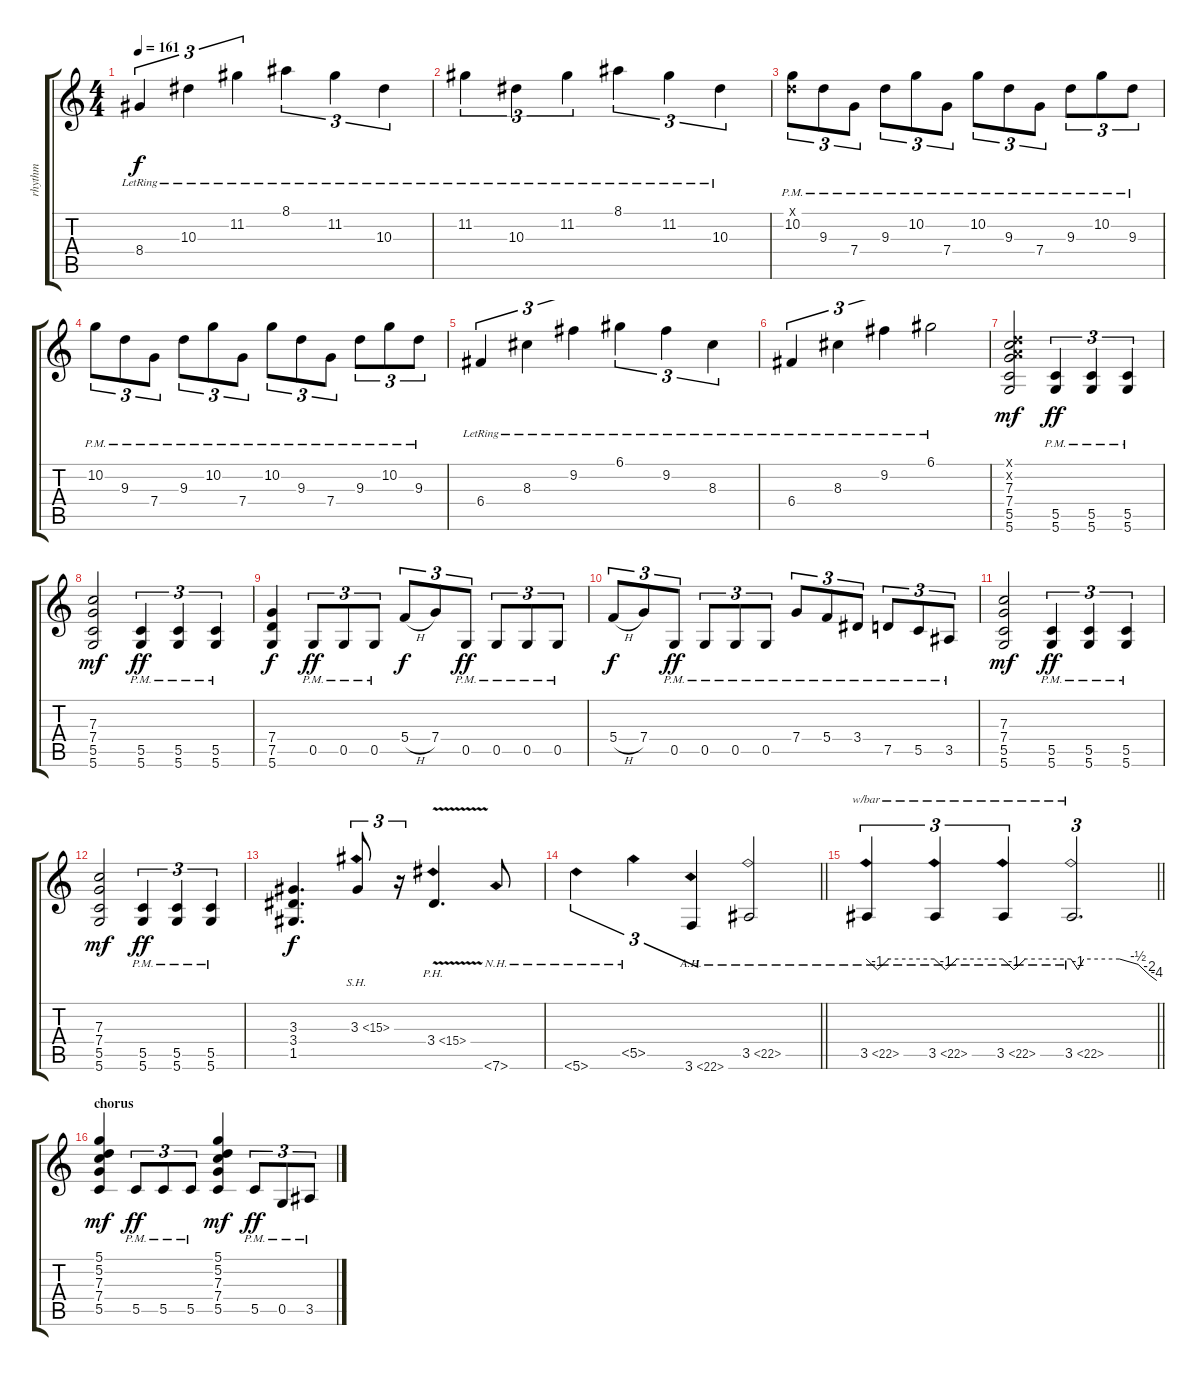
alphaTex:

\track ("rhythm" "rhythm") {instrument distortionguitar}
\staff {score tabs}
\tuning (D4 A3 F3 C3 G2 D2) {hide}
\ts (4 4)
\tempo 161
\clef g2
\ks c
8.4{lr}.4{tu (3 2) dy f} 10.3{lr}.4{tu (3 2)} 11.2{lr}.4{tu (3 2)} 8.1{lr}.4{tu (3 2)} 11.2{lr}.4{tu (3 2)} 10.3{lr}.4{tu (3 2)} |
11.2{lr}.4{tu (3 2)} 10.3{lr}.4{tu (3 2)} 11.2{lr}.4{tu (3 2)} 8.1{lr}.4{tu (3 2)} 11.2{lr}.4{tu (3 2)} 10.3{lr}.4{tu (3 2)} |
(0.1{x} 10.2{pm}).8{tu (3 2)} 9.3{pm}.8{tu (3 2)} 7.4{pm}.8{tu (3 2)} 9.3{pm}.8{tu (3 2)} 10.2{pm}.8{tu (3 2)} 7.4{pm}.8{tu (3 2)} 10.2{pm}.8{tu (3 2)} 9.3{pm}.8{tu (3 2)} 7.4{pm}.8{tu (3 2)} 9.3{pm}.8{tu (3 2)} 10.2{pm}.8{tu (3 2)} 9.3{pm}.8{tu (3 2)} |
10.2{pm}.8{tu (3 2)} 9.3{pm}.8{tu (3 2)} 7.4{pm}.8{tu (3 2)} 9.3{pm}.8{tu (3 2)} 10.2{pm}.8{tu (3 2)} 7.4{pm}.8{tu (3 2)} 10.2{pm}.8{tu (3 2)} 9.3{pm}.8{tu (3 2)} 7.4{pm}.8{tu (3 2)} 9.3{pm}.8{tu (3 2)} 10.2{pm}.8{tu (3 2)} 9.3{pm}.8{tu (3 2)} |
6.4{lr}.4{tu (3 2)} 8.3{lr}.4{tu (3 2)} 9.2{lr}.4{tu (3 2)} 6.1{lr}.4{tu (3 2)} 9.2{lr}.4{tu (3 2)} 8.3{lr}.4{tu (3 2)} |
6.4{lr}.4{tu (3 2)} 8.3{lr}.4{tu (3 2)} 9.2{lr}.4{tu (3 2)} 6.1{lr}.2 |
(0.1{x} 0.2{x} 7.3 7.4 5.5 5.6).2{dy mf} (5.5{pm} 5.6{pm}).4{tu (3 2) dy ff} (5.5{pm} 5.6{pm}).4{tu (3 2)} (5.5{pm} 5.6{pm}).4{tu (3 2)} |
(7.3 7.4 5.5 5.6).2{dy mf} (5.5{pm} 5.6{pm}).4{tu (3 2) dy ff} (5.5{pm} 5.6{pm}).4{tu (3 2)} (5.5{pm} 5.6{pm}).4{tu (3 2)} |
(7.4 7.5 5.6).4{dy f} 0.5{pm}.8{tu (3 2) dy ff} 0.5{pm}.8{tu (3 2)} 0.5{pm}.8{tu (3 2)} 5.4{h}.8{tu (3 2) dy f} 7.4.8{tu (3 2)} 0.5{pm}.8{tu (3 2) dy ff} 0.5{pm}.8{tu (3 2)} 0.5{pm}.8{tu (3 2)} 0.5{pm}.8{tu (3 2)} |
5.4{h}.8{tu (3 2) dy f} 7.4.8{tu (3 2)} 0.5{pm}.8{tu (3 2) dy ff} 0.5{pm}.8{tu (3 2)} 0.5{pm}.8{tu (3 2)} 0.5{pm}.8{tu (3 2)} 7.4{pm}.8{tu (3 2)} 5.4{pm}.8{tu (3 2)} 3.4{pm}.8{tu (3 2)} 7.5{pm}.8{tu (3 2)} 5.5{pm}.8{tu (3 2)} 3.5{pm}.8{tu (3 2)} |
(7.3 7.4 5.5 5.6).2{dy mf} (5.5{pm} 5.6{pm}).4{tu (3 2) dy ff} (5.5{pm} 5.6{pm}).4{tu (3 2)} (5.5{pm} 5.6{pm}).4{tu (3 2)} |
(7.3 7.4 5.5 5.6).2{dy mf} (5.5{pm} 5.6{pm}).4{tu (3 2) dy ff} (5.5{pm} 5.6{pm}).4{tu (3 2)} (5.5{pm} 5.6{pm}).4{tu (3 2)} |
(3.3 3.4 1.5).4{d dy f} 3.3{sh 12}.8{tu (3 2)} r.16{tu (3 2)} 3.4{ph 12 v}.4{d} 7.6{nh}.8 |
\barLineRight lightlight
5.6{nh}.4{tu (3 2)} 5.5{nh}.4{tu (3 2)} 3.6{ah 19}.4{tu (3 2)} 3.5{ah 19}.2 |
\barLineRight lightlight
3.5{ah 19}.4{tu (3 2) tbe (custom default 0 0 10 -4 20 0 60 0)} 3.5{ah 19}.4{tu (3 2) tbe (custom default 0 0 10 -4 20 0 60 0)} 3.5{ah 19}.4{tu (3 2) tbe (custom default 0 0 10 -4 20 0 60 0)} 3.5{ah 19}.2{d tu (3 2) tbe (custom default 0 0 5 -4 9 0 34 0 47 -2 55 -8 60 -16)} |
\section ("" "chorus")
(5.1 5.2 7.3 7.4 5.5).4{dy mf} 5.5{pm}.8{tu (3 2) dy ff} 5.5{pm}.8{tu (3 2)} 5.5{pm}.8{tu (3 2)} (5.1 5.2 7.3 7.4 5.5).4{dy mf} 5.5{pm}.8{tu (3 2) dy ff} 0.5{pm}.8{tu (3 2)} 3.5{pm}.8{tu (3 2)}
